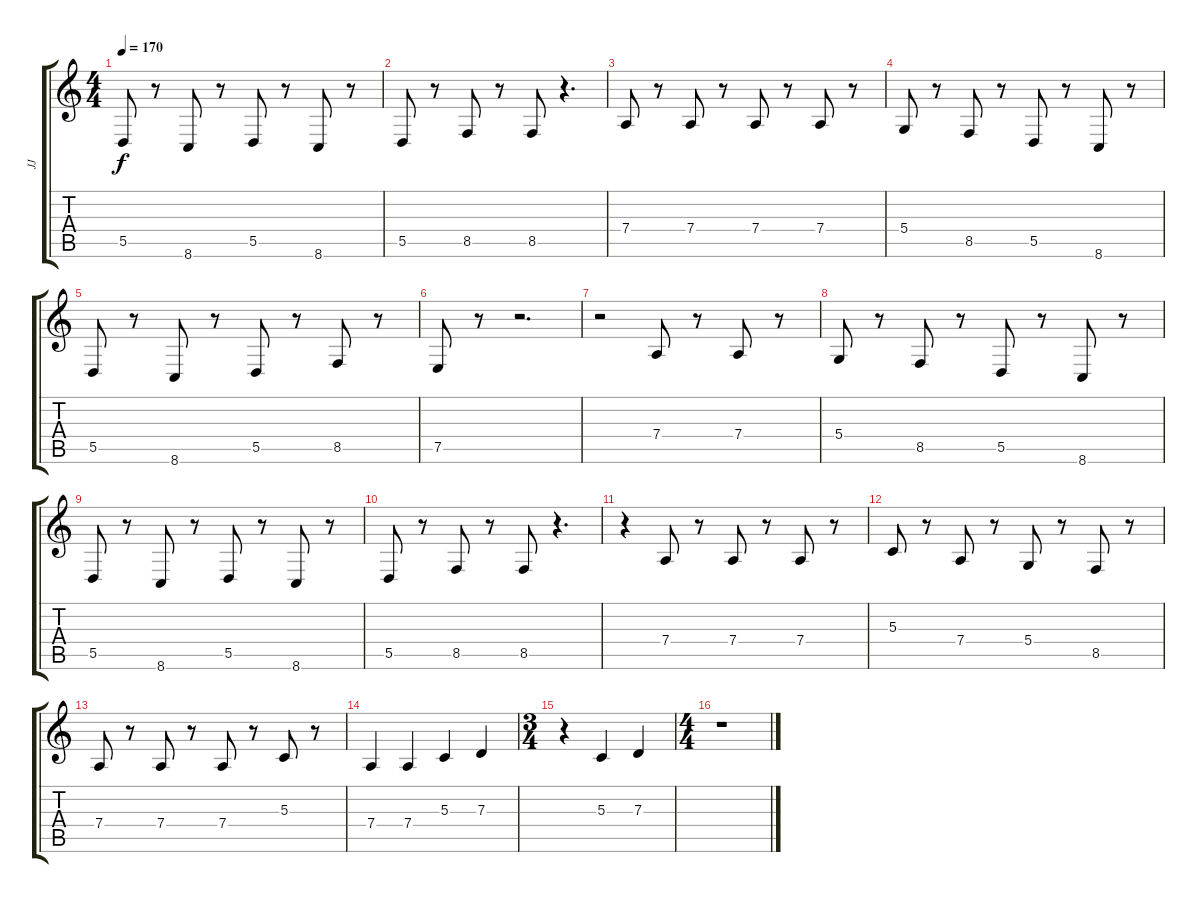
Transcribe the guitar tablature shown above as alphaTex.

\track ("JJ" "JJ") {instrument oboe}
\staff {score tabs}
\tuning (E4 B3 G3 D3 A2 E2) {hide}
\ts (4 4)
\tempo 170
\clef g2
\ks c
5.5.8{dy f} r.8 8.6.8 r.8 5.5.8 r.8 8.6.8 r.8 |
5.5.8 r.8 8.5.8 r.8 8.5.8 r.4{d} |
7.4.8 r.8 7.4.8 r.8 7.4.8 r.8 7.4.8 r.8 |
5.4.8 r.8 8.5.8 r.8 5.5.8 r.8 8.6.8 r.8 |
5.5.8 r.8 8.6.8 r.8 5.5.8 r.8 8.5.8 r.8 |
7.5.8 r.8 r.2{d} |
r.2 7.4.8 r.8 7.4.8 r.8 |
5.4.8 r.8 8.5.8 r.8 5.5.8 r.8 8.6.8 r.8 |
5.5.8 r.8 8.6.8 r.8 5.5.8 r.8 8.6.8 r.8 |
5.5.8 r.8 8.5.8 r.8 8.5.8 r.4{d} |
r.4 7.4.8 r.8 7.4.8 r.8 7.4.8 r.8 |
5.3.8 r.8 7.4.8 r.8 5.4.8 r.8 8.5.8 r.8 |
7.4.8 r.8 7.4.8 r.8 7.4.8 r.8 5.3.8 r.8 |
7.4.4 7.4.4 5.3.4 7.3.4 |
\ts (3 4)
r.4 5.3.4 7.3.4 |
\ts (4 4)
r.1
